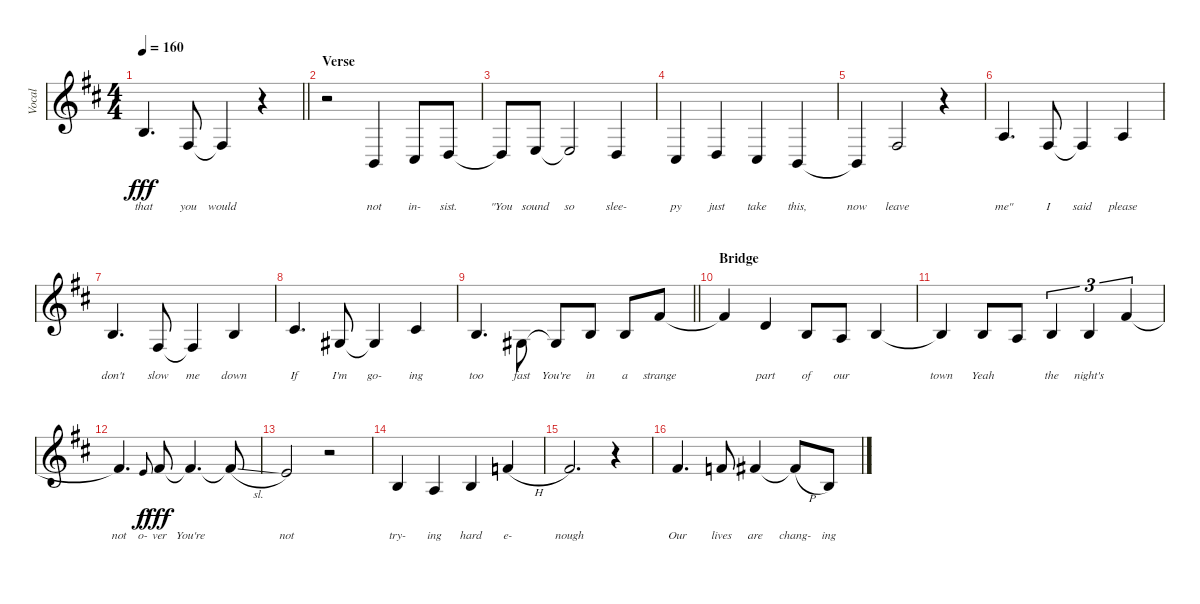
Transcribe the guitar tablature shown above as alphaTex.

\track ("Vocal" "Vocal") {instrument lead2sawtooth}
\staff {score}
\tuning (E4 B3 G3 D3 A2 E2) {hide}
\ts (4 4)
\tempo 160
\clef g2
\barLineRight lightlight
\ks bminor
0.2.4{d lyrics (0 "that") lyrics (1 "") lyrics (2 "") lyrics (3 "") lyrics (4 "") dy fff} 4.4.8{lyrics (0 "you") lyrics (1 "") lyrics (2 "") lyrics (3 "") lyrics (4 "")} 4.4{t}.4{lyrics (0 "would") lyrics (1 "") lyrics (2 "") lyrics (3 "") lyrics (4 "")} r.4 |
\section ("" "Verse")
r.2 2.5.4{lyrics (0 "not") lyrics (1 "") lyrics (2 "") lyrics (3 "") lyrics (4 "")} 4.5.8{lyrics (0 "in-") lyrics (1 "") lyrics (2 "") lyrics (3 "") lyrics (4 "")} 0.4.8{lyrics (0 "sist.") lyrics (1 "") lyrics (2 "") lyrics (3 "") lyrics (4 "")} |
0.4{t}.8{lyrics (0 "\"You") lyrics (1 "") lyrics (2 "") lyrics (3 "") lyrics (4 "")} 2.4.8{lyrics (0 "sound") lyrics (1 "") lyrics (2 "") lyrics (3 "") lyrics (4 "")} 2.4{t}.2{lyrics (0 "so") lyrics (1 "") lyrics (2 "") lyrics (3 "") lyrics (4 "")} 0.4.4{lyrics (0 "slee-") lyrics (1 "") lyrics (2 "") lyrics (3 "") lyrics (4 "")} |
4.5.4{lyrics (0 "py") lyrics (1 "") lyrics (2 "") lyrics (3 "") lyrics (4 "")} 0.4.4{lyrics (0 "just") lyrics (1 "") lyrics (2 "") lyrics (3 "") lyrics (4 "")} 4.5.4{lyrics (0 "take") lyrics (1 "") lyrics (2 "") lyrics (3 "") lyrics (4 "")} 2.5.4{lyrics (0 "this,") lyrics (1 "") lyrics (2 "") lyrics (3 "") lyrics (4 "")} |
2.5{t}.4{lyrics (0 "now") lyrics (1 "") lyrics (2 "") lyrics (3 "") lyrics (4 "")} 4.4.2{lyrics (0 "leave") lyrics (1 "") lyrics (2 "") lyrics (3 "") lyrics (4 "")} r.4 |
2.3.4{d lyrics (0 "me\"") lyrics (1 "") lyrics (2 "") lyrics (3 "") lyrics (4 "")} 4.4.8{lyrics (0 "I") lyrics (1 "") lyrics (2 "") lyrics (3 "") lyrics (4 "")} 4.4{t}.4{lyrics (0 "said") lyrics (1 "") lyrics (2 "") lyrics (3 "") lyrics (4 "")} 2.3.4{lyrics (0 "please") lyrics (1 "") lyrics (2 "") lyrics (3 "") lyrics (4 "")} |
0.2.4{d lyrics (0 "don't") lyrics (1 "") lyrics (2 "") lyrics (3 "") lyrics (4 "")} 4.4.8{lyrics (0 "slow") lyrics (1 "") lyrics (2 "") lyrics (3 "") lyrics (4 "")} 4.4{t}.4{lyrics (0 "me") lyrics (1 "") lyrics (2 "") lyrics (3 "") lyrics (4 "")} 0.2.4{lyrics (0 "down") lyrics (1 "") lyrics (2 "") lyrics (3 "") lyrics (4 "")} |
2.2.4{d lyrics (0 "If") lyrics (1 "") lyrics (2 "") lyrics (3 "") lyrics (4 "")} 1.3.8{lyrics (0 "I'm") lyrics (1 "") lyrics (2 "") lyrics (3 "") lyrics (4 "")} 1.3{t}.4{lyrics (0 "go-") lyrics (1 "") lyrics (2 "") lyrics (3 "") lyrics (4 "")} 2.2.4{lyrics (0 "ing") lyrics (1 "") lyrics (2 "") lyrics (3 "") lyrics (4 "")} |
\barLineRight lightlight
0.2.4{d lyrics (0 "too") lyrics (1 "") lyrics (2 "") lyrics (3 "") lyrics (4 "")} 1.3.8{lyrics (0 "fast") lyrics (1 "") lyrics (2 "") lyrics (3 "") lyrics (4 "") beam Down} 1.3{t}.8{lyrics (0 "You're") lyrics (1 "") lyrics (2 "") lyrics (3 "") lyrics (4 "")} 0.2.8{lyrics (0 "in") lyrics (1 "") lyrics (2 "") lyrics (3 "") lyrics (4 "")} 0.2.8{lyrics (0 "a") lyrics (1 "") lyrics (2 "") lyrics (3 "") lyrics (4 "")} 2.1.8{lyrics (0 "strange") lyrics (1 "") lyrics (2 "") lyrics (3 "") lyrics (4 "")} |
\section ("" "Bridge")
2.1{t}.4{lyrics (0 "") lyrics (1 "") lyrics (2 "") lyrics (3 "") lyrics (4 "")} 3.2.4{lyrics (0 "part") lyrics (1 "") lyrics (2 "") lyrics (3 "") lyrics (4 "")} 0.2.8{lyrics (0 "of") lyrics (1 "") lyrics (2 "") lyrics (3 "") lyrics (4 "")} 2.3.8{lyrics (0 "our") lyrics (1 "") lyrics (2 "") lyrics (3 "") lyrics (4 "")} 0.2.4{lyrics (0 "") lyrics (1 "") lyrics (2 "") lyrics (3 "") lyrics (4 "")} |
0.2{t}.4{lyrics (0 "town") lyrics (1 "") lyrics (2 "") lyrics (3 "") lyrics (4 "")} 0.2.8{lyrics (0 "Yeah") lyrics (1 "") lyrics (2 "") lyrics (3 "") lyrics (4 "")} 2.3.8{lyrics (0 "") lyrics (1 "") lyrics (2 "") lyrics (3 "") lyrics (4 "")} 0.2.4{tu (3 2) lyrics (0 "the") lyrics (1 "") lyrics (2 "") lyrics (3 "") lyrics (4 "")} 0.2.4{tu (3 2) lyrics (0 "night's") lyrics (1 "") lyrics (2 "") lyrics (3 "") lyrics (4 "")} 2.1.4{tu (3 2) lyrics (0 "") lyrics (1 "") lyrics (2 "") lyrics (3 "") lyrics (4 "")} |
2.1{t}.4{d lyrics (0 "not") lyrics (1 "") lyrics (2 "") lyrics (3 "") lyrics (4 "")} 0.1.8{lyrics (0 "o-") lyrics (1 "") lyrics (2 "") lyrics (3 "") lyrics (4 "") gr onbeat dy f} 2.1.8{lyrics (0 "ver") lyrics (1 "") lyrics (2 "") lyrics (3 "") lyrics (4 "") dy fff} 2.1{t}.4{d lyrics (0 "You're") lyrics (1 "") lyrics (2 "") lyrics (3 "") lyrics (4 "")} 2.1{sl t}.8{lyrics (0 "") lyrics (1 "") lyrics (2 "") lyrics (3 "") lyrics (4 "")} |
0.1.2{lyrics (0 "not") lyrics (1 "") lyrics (2 "") lyrics (3 "") lyrics (4 "")} r.2 |
0.2.4{lyrics (0 "try-") lyrics (1 "") lyrics (2 "") lyrics (3 "") lyrics (4 "")} 2.3.4{lyrics (0 "ing") lyrics (1 "") lyrics (2 "") lyrics (3 "") lyrics (4 "")} 0.2.4{lyrics (0 "hard") lyrics (1 "") lyrics (2 "") lyrics (3 "") lyrics (4 "")} 1.1{h}.4{lyrics (0 "e-") lyrics (1 "") lyrics (2 "") lyrics (3 "") lyrics (4 "")} |
2.1.2{d lyrics (0 "nough") lyrics (1 "") lyrics (2 "") lyrics (3 "") lyrics (4 "")} r.4 |
2.1.4{d lyrics (0 "Our") lyrics (1 "") lyrics (2 "") lyrics (3 "") lyrics (4 "")} 1.1.8{lyrics (0 "lives") lyrics (1 "") lyrics (2 "") lyrics (3 "") lyrics (4 "")} 7.2.4{lyrics (0 "are") lyrics (1 "") lyrics (2 "") lyrics (3 "") lyrics (4 "")} 7.2{h t}.8{lyrics (0 "chang-") lyrics (1 "") lyrics (2 "") lyrics (3 "") lyrics (4 "")} 0.2.8{lyrics (0 "ing") lyrics (1 "") lyrics (2 "") lyrics (3 "") lyrics (4 "")}
